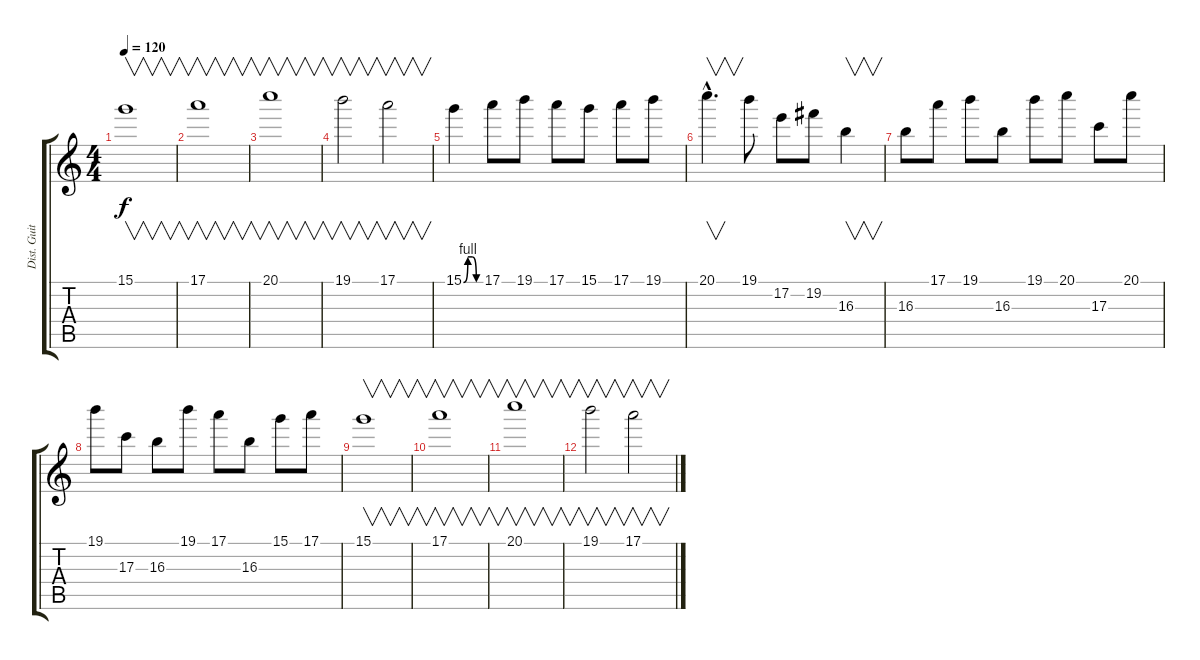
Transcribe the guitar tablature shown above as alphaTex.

\track ("Dist. Guitar Lead" "Dist. Guit") {instrument distortionguitar}
\staff {score tabs}
\tuning (E4 B3 G3 D3 A2 E2) {hide}
\ts (4 4)
\tempo 120
\clef g2
\ks c
15.1.1{v dy f} |
17.1.1{v} |
20.1.1{v} |
19.1.2{v} 17.1.2{v} |
15.1{be (custom 0 0 15 4 30 4 45 0 60 0)}.4 17.1.8 19.1.8 17.1.8 15.1.8 17.1.8 19.1.8 |
20.1{hac}.4{v d} 19.1.8 17.2.8 19.2.8 16.3.4{v} |
16.3.8 17.1.8 19.1.8 16.3.8 19.1.8 20.1.8 17.3.8 20.1.8 |
19.1.8 17.3.8 16.3.8 19.1.8 17.1.8 16.3.8 15.1.8 17.1.8 |
15.1.1{v} |
17.1.1{v} |
20.1.1{v} |
19.1.2{v} 17.1.2{v}
